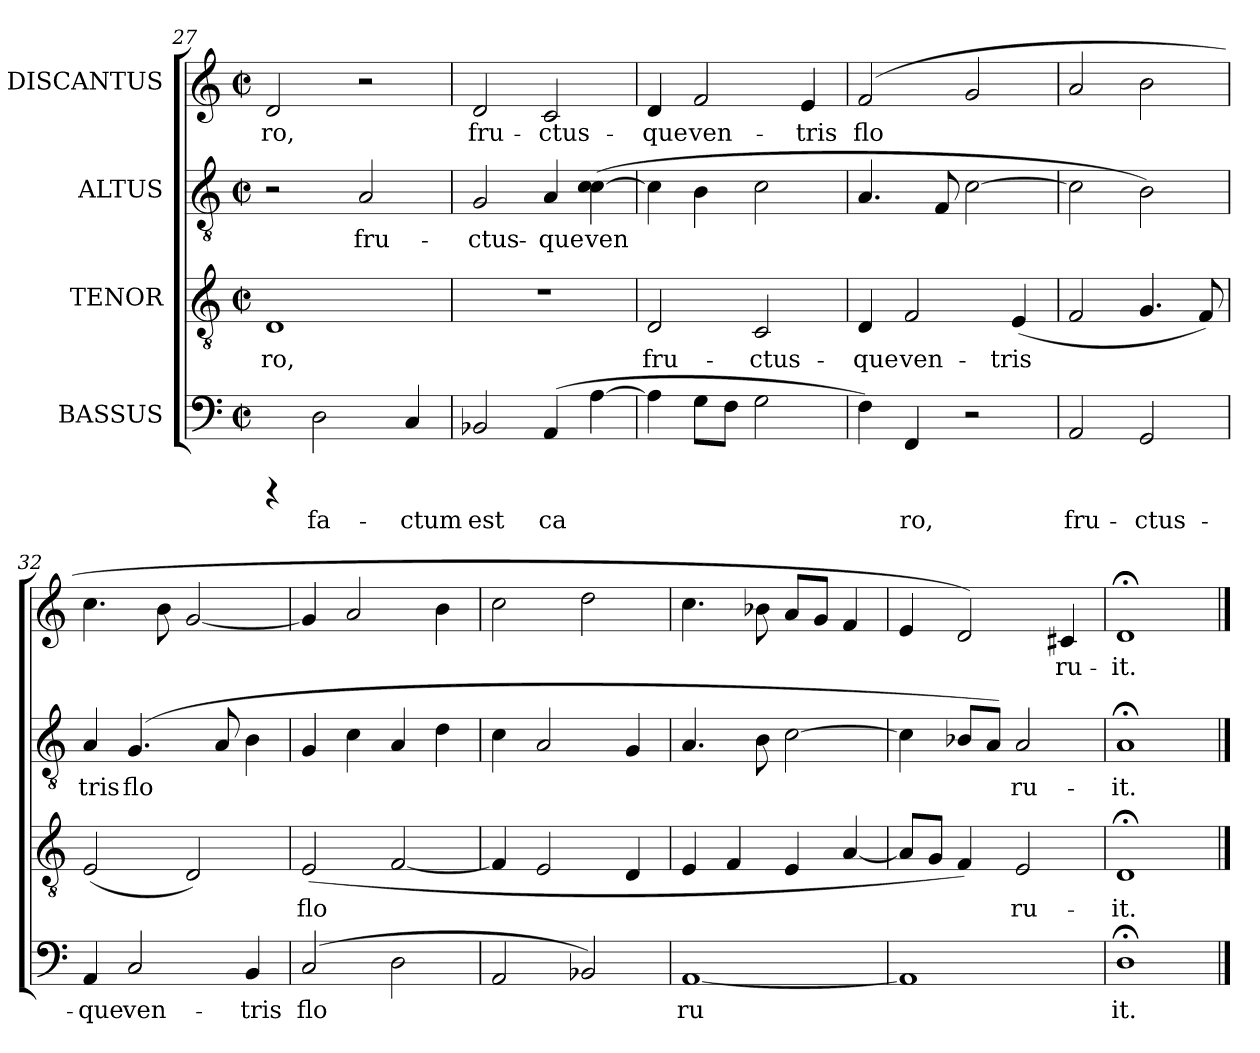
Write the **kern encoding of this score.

**kern	**text	**kern	**text	**kern	**text	**kern	**text
*part4	*part4	*part3	*part3	*part2	*part2	*part1	*part1
*staff4	*staff4	*staff3	*staff3	*staff2	*staff2	*staff1	*staff1
*I"BASSUS	*	*I"TENOR	*	*I"ALTUS	*	*I"DISCANTUS	*
*clefF4	*	*clefGv2	*	*clefGv2	*	*clefG2	*
*k[]	*	*k[]	*	*k[]	*	*k[]	*
*C:	*	*C:	*	*C:	*	*C:	*
*M2/2	*	*M2/2	*	*M2/2	*	*M2/2	*
*met(c|)	*	*met(c|)	*	*met(c|)	*	*met(c|)	*
=27	=27	=27	=27	=27	=27	=27	=27
!	!	!	!LO:LY:b	!	!	!	!LO:LY:b:cj
4rCCC	.	1D	-ro,	2r	.	2d/	-ro,
!	!LO:LY:b	!	!	!	!	!	!
2D\	fa-	.	.	.	.	.	.
!	!	!	!	!	!LO:LY:b	!	!
.	.	.	.	2A/	fru-	2r	.
!	!LO:LY:b	!	!	!	!	!	!
4C/	-ctum	.	.	.	.	.	.
=28	=28	=28	=28	=28	=28	=28	=28
!	!LO:LY:b	!	!	!	!LO:LY:b	!	!LO:LY:b:cj
2BB-/	est	1r	.	2G/	-ctus-	2d/	fru-
!	!LO:LY:b	!	!	!	!LO:LY:b	!	!LO:LY:b:cj
(>4AA/	ca-	.	.	4A/	-que	2c/	-ctus-
!	!LO:LY:b	!	!	!	!LO:LY:b	!	!
[>4A\	--	.	.	(>4c\ [>4c\	ven-	.	.
=29	=29	=29	=29	=29	=29	=29	=29
!	!LO:LY:b	!	!LO:LY:b	!	!LO:LY:b	!	!LO:LY:b:cj
4A\]	--	2D/	fru-	4c\]	--	4d/	-que
!	!LO:LY:b	!	!	!	!LO:LY:b	!	!LO:LY:b:cj
8G\L	--	.	.	4B\	--	2f/	ven-
!	!LO:LY:b	!	!	!	!	!	!
8F\J	--	.	.	.	.	.	.
!	!LO:LY:b	!	!LO:LY:b	!	!LO:LY:b	!	!
2G\	--	2C/	-ctus-	2c\	--	.	.
!	!	!	!	!	!	!	!LO:LY:b:cj
.	.	.	.	.	.	4e/	-tris
=30	=30	=30	=30	=30	=30	=30	=30
!	!LO:LY:b	!	!LO:LY:b	!	!LO:LY:b	!	!LO:LY:b:cj
4F\)	--	4D/	-que	4.A/	--	(>2f/	flo-
!	!LO:LY:b	!	!LO:LY:b	!	!	!	!
4FF/	-ro,	2F/	ven-	.	.	.	.
!	!	!	!	!	!LO:LY:b	!	!
.	.	.	.	8F/	--	.	.
!	!	!	!	!	!LO:LY:b	!	!LO:LY:b:cj
2r	.	.	.	[>2c\	--	2g/	--
!	!	!	!LO:LY:b	!	!	!	!
.	.	(<4E/	-tris	.	.	.	.
=31	=31	=31	=31	=31	=31	=31	=31
!	!LO:LY:b	!	!LO:LY:b	!	!LO:LY:b	!	!LO:LY:b:cj
2AA/	fru-	2F/	.	2c\]	--	2a/	--
!	!LO:LY:b	!	!LO:LY:b	!	!LO:LY:b	!	!LO:LY:b:cj
2GG/	-ctus-	4.G/	.	2B\)	--	2b\	--
!	!	!	!LO:LY:b	!	!	!	!
.	.	8F/)	.	.	.	.	.
!!LO:PB:g=z
=32	=32	=32	=32	=32	=32	=32	=32
!	!LO:LY:b	!	!LO:LY:b	!	!LO:LY:b	!	!LO:LY:b:cj
4AA/	-que	(<2E/	.	4A/	-tris	4.cc\	--
!	!LO:LY:b	!	!	!	!LO:LY:b	!	!
2C/	ven-	.	.	(<4.G/	flo-	.	.
!	!	!	!	!	!	!	!LO:LY:b:cj
.	.	.	.	.	.	8b\	--
!	!	!	!LO:LY:b	!	!	!	!LO:LY:b:cj
.	.	2D/)	.	.	.	[<2g/	--
!	!	!	!	!	!LO:LY:b	!	!
.	.	.	.	8A/	--	.	.
!	!LO:LY:b	!	!	!	!LO:LY:b	!	!
4BB/	-tris	.	.	4B\	--	.	.
=33	=33	=33	=33	=33	=33	=33	=33
!	!LO:LY:b	!	!LO:LY:b	!	!LO:LY:b	!	!LO:LY:b:cj
(>2C/	flo-	(<2E/	flo-	4G/	--	4g/]	--
!	!	!	!	!	!LO:LY:b	!	!LO:LY:b:cj
.	.	.	.	4c\	--	2a/	--
!	!LO:LY:b	!	!LO:LY:b	!	!LO:LY:b	!	!
2D\	--	[<2F/	--	4A/	--	.	.
!	!	!	!	!	!LO:LY:b	!	!LO:LY:b:cj
.	.	.	.	4d\	--	4b\	--
=34	=34	=34	=34	=34	=34	=34	=34
!	!LO:LY:b	!	!LO:LY:b	!	!LO:LY:b	!	!LO:LY:b:cj
2AA/	--	4F/]	--	4c\	--	2cc\	--
!	!	!	!LO:LY:b	!	!LO:LY:b	!	!
.	.	2E/	--	2A/	--	.	.
!	!LO:LY:b	!	!	!	!	!	!LO:LY:b:cj
2BB-/)	--	.	.	.	.	2dd\	--
!	!	!	!LO:LY:b	!	!LO:LY:b	!	!
.	.	4D/	--	4G/	--	.	.
=35	=35	=35	=35	=35	=35	=35	=35
!	!LO:LY:b	!	!LO:LY:b	!	!LO:LY:b	!	!LO:LY:b:cj
[<1AA	-ru-	4E/	--	4.A/	--	4.cc\	--
!	!	!	!LO:LY:b	!	!	!	!
.	.	4F/	--	.	.	.	.
!	!	!	!	!	!LO:LY:b	!	!LO:LY:b:cj
.	.	.	.	8B\	--	8b-\	--
!	!	!	!LO:LY:b	!	!LO:LY:b	!	!LO:LY:b:cj
.	.	4E/	--	[>2c\	--	8a/L	--
!	!	!	!	!	!	!	!LO:LY:b:cj
.	.	.	.	.	.	8g/J	--
!	!	!	!LO:LY:b	!	!	!	!LO:LY:b:cj
.	.	[<4A/	--	.	.	4f/	--
=36	=36	=36	=36	=36	=36	=36	=36
!	!LO:LY:b	!	!LO:LY:b	!	!LO:LY:b	!	!LO:LY:b:cj
1AA]	--	8A/L]	--	4c\]	--	4e/	--
!	!	!	!LO:LY:b	!	!	!	!
.	.	8G/J	--	.	.	.	.
!	!	!	!LO:LY:b	!	!LO:LY:b	!	!LO:LY:b:cj
.	.	4F/)	--	8B-/L	--	2d/)	--
!	!	!	!	!	!LO:LY:b	!	!
.	.	.	.	8A/J)	--	.	.
!	!	!	!LO:LY:b	!	!LO:LY:b	!	!
.	.	2E/	-ru-	2A/	-ru-	.	.
!	!	!	!	!	!	!	!LO:LY:b:cj
.	.	.	.	.	.	4c#/	-ru-
=37	=37	=37	=37	=37	=37	=37	=37
!	!LO:LY:b	!	!LO:LY:b	!	!LO:LY:b	!	!LO:LY:b:cj
1D;<	-it.	1D;<	-it.	1A;<	-it.	1d;<	-it.
==	==	==	==	==	==	==	==
*-	*-	*-	*-	*-	*-	*-	*-
